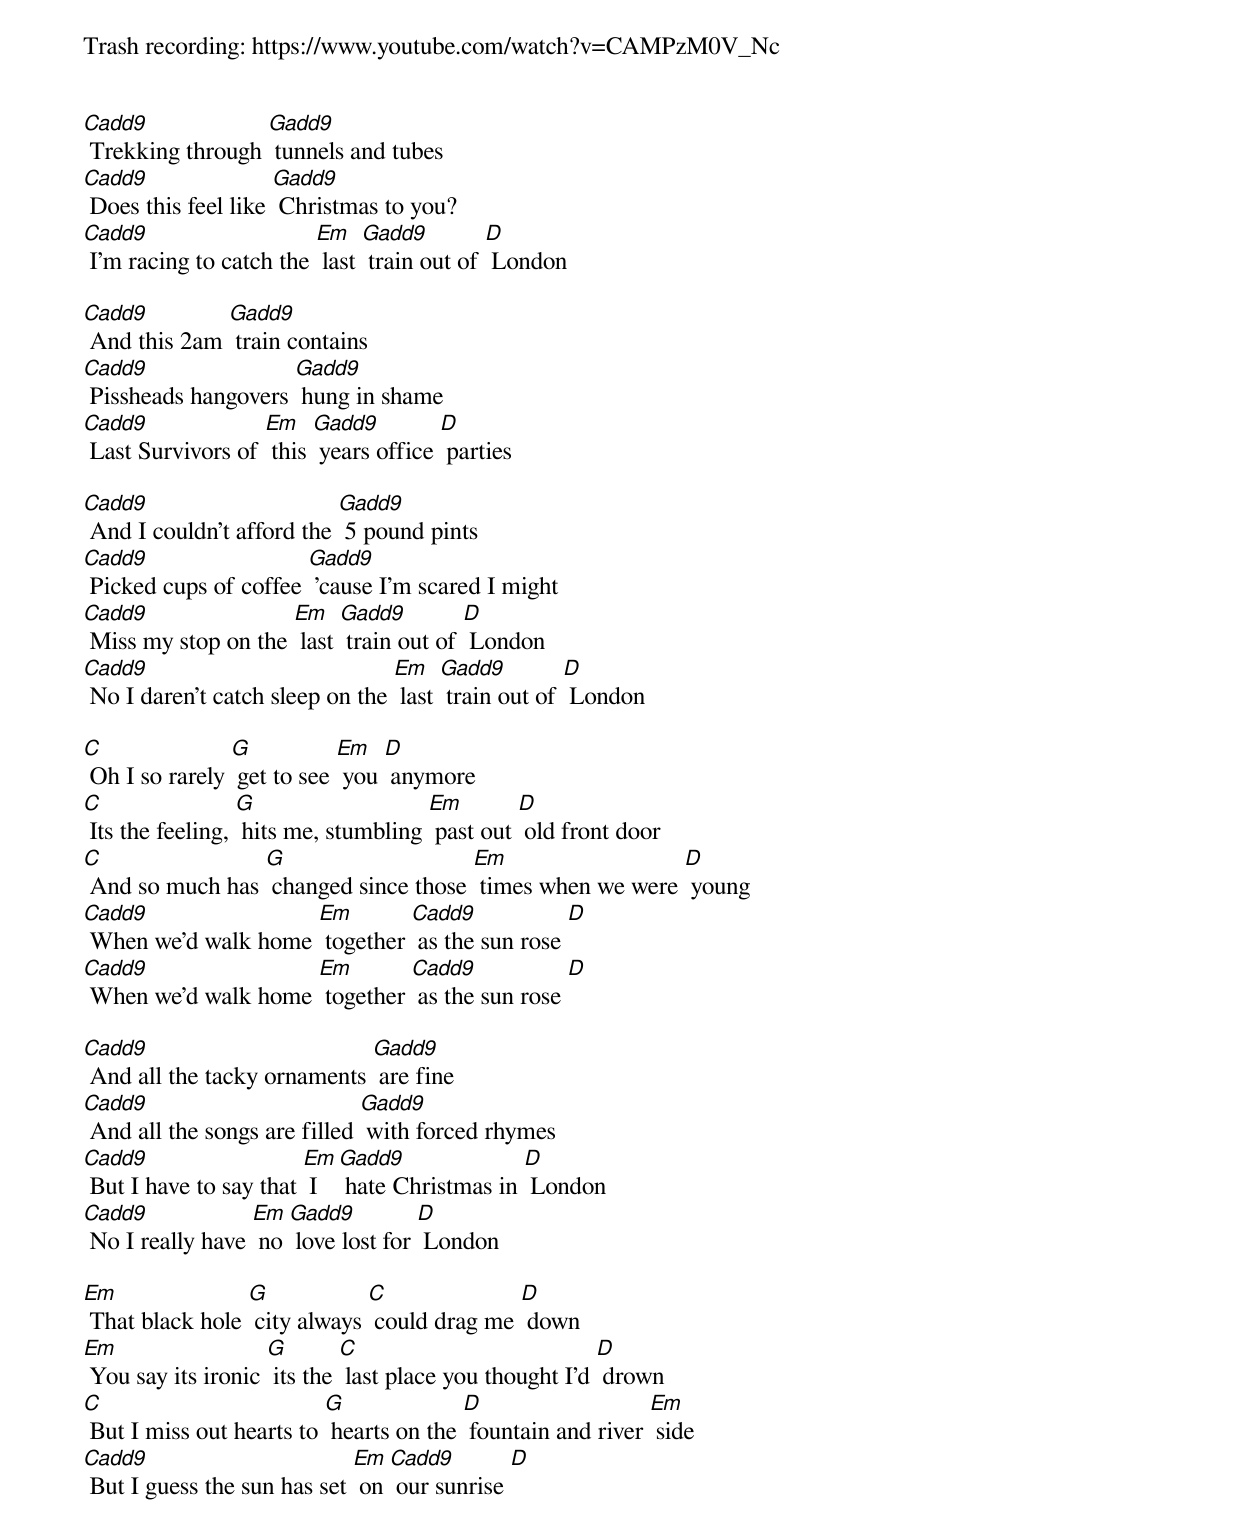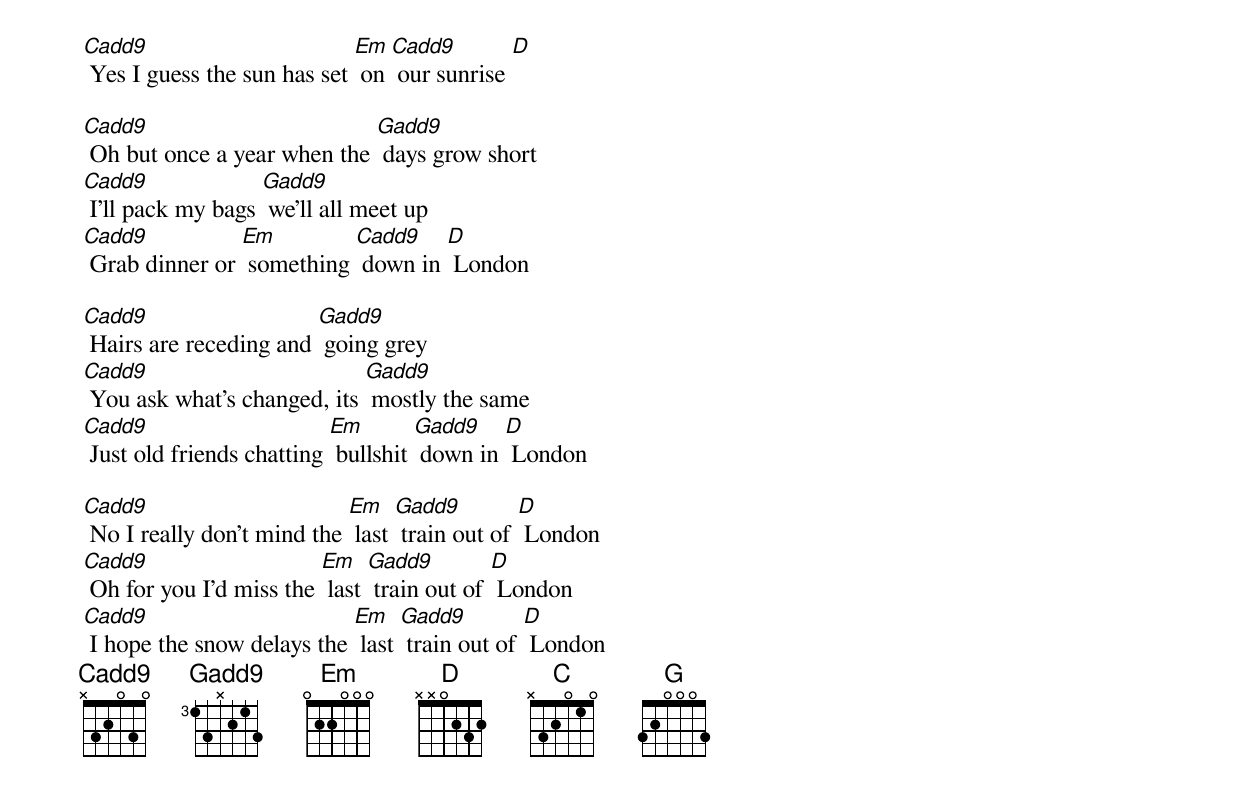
Trash recording: https://www.youtube.com/watch?v=CAMPzM0V_Nc


[Cadd9] Trekking through [Gadd9] tunnels and tubes
[Cadd9] Does this feel like [Gadd9] Christmas to you?
[Cadd9] I'm racing to catch the [Em] last [Gadd9] train out of [D] London

[Cadd9] And this 2am [Gadd9] train contains
[Cadd9] Pissheads hangovers [Gadd9] hung in shame
[Cadd9] Last Survivors of [Em] this [Gadd9] years office [D] parties

[Cadd9] And I couldn't afford the [Gadd9] 5 pound pints
[Cadd9] Picked cups of coffee [Gadd9] 'cause I'm scared I might
[Cadd9] Miss my stop on the [Em] last [Gadd9] train out of [D] London
[Cadd9] No I daren't catch sleep on the [Em] last [Gadd9] train out of [D] London

[C] Oh I so rarely [G] get to see [Em] you [D] anymore
[C] Its the feeling, [G] hits me, stumbling [Em] past out [D] old front door
[C] And so much has [G] changed since those [Em] times when we were [D] young
[Cadd9] When we'd walk home [Em] together [Cadd9] as the sun rose [D]
[Cadd9] When we'd walk home [Em] together [Cadd9] as the sun rose [D]

[Cadd9] And all the tacky ornaments [Gadd9] are fine
[Cadd9] And all the songs are filled [Gadd9] with forced rhymes
[Cadd9] But I have to say that [Em] I [Gadd9] hate Christmas in [D] London
[Cadd9] No I really have [Em] no [Gadd9] love lost for [D] London

[Em] That black hole [G] city always [C] could drag me [D] down
[Em] You say its ironic [G] its the [C] last place you thought I'd [D] drown
[C] But I miss out hearts to [G] hearts on the [D] fountain and river [Em] side
[Cadd9] But I guess the sun has set [Em] on [Cadd9] our sunrise [D]
[Cadd9] Yes I guess the sun has set [Em] on [Cadd9] our sunrise [D]

[Cadd9] Oh but once a year when the [Gadd9] days grow short
[Cadd9] I'll pack my bags [Gadd9] we'll all meet up
[Cadd9] Grab dinner or [Em] something [Cadd9] down in [D] London

[Cadd9] Hairs are receding and [Gadd9] going grey
[Cadd9] You ask what's changed, its [Gadd9] mostly the same
[Cadd9] Just old friends chatting [Em] bullshit [Gadd9] down in [D] London

[Cadd9] No I really don't mind the [Em] last [Gadd9] train out of [D] London
[Cadd9] Oh for you I'd miss the [Em] last [Gadd9] train out of [D] London
[Cadd9] I hope the snow delays the [Em] last [Gadd9] train out of [D] London
